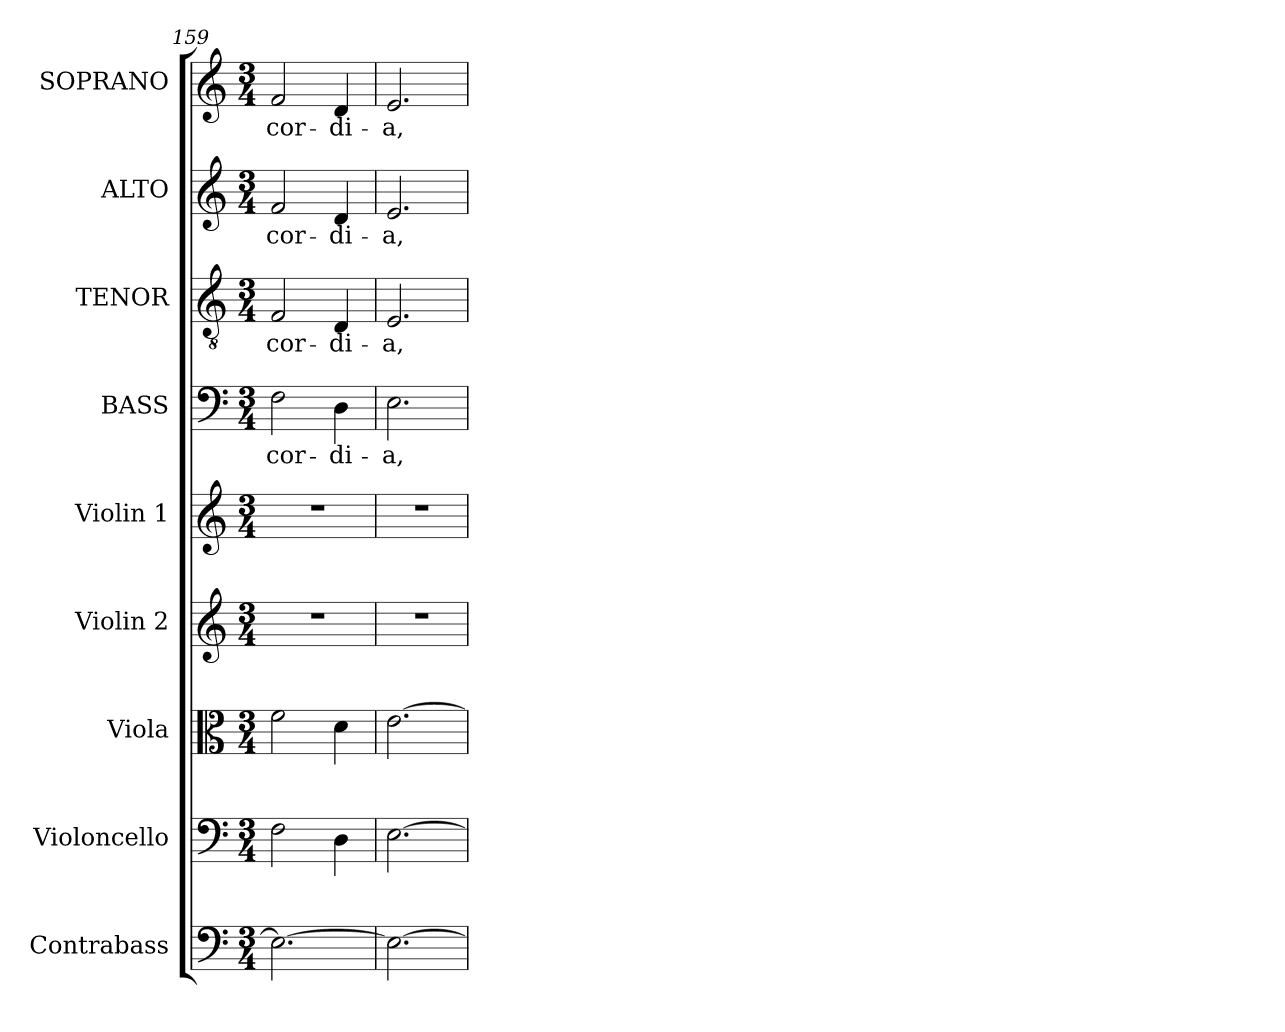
**kern	**kern	**kern	**kern	**kern	**kern	**text	**kern	**text	**kern	**text	**kern	**text
*part9	*part8	*part7	*part6	*part5	*part4	*part4	*part3	*part3	*part2	*part2	*part1	*part1
*staff9	*staff8	*staff7	*staff6	*staff5	*staff4	*staff4	*staff3	*staff3	*staff2	*staff2	*staff1	*staff1
*I"Contrabass	*I"Violoncello	*I"Viola	*I"Violin 2	*I"Violin 1	*I"BASS	*	*I"TENOR	*	*I"ALTO	*	*I"SOPRANO	*
*I'Cb.	*I'Vc.	*I'Vla.	*I'Vln. 2	*I'Vln. 1	*I'B.	*	*I'T.	*	*I'A.	*	*I'S.	*
*clefF4	*clefF4	*clefC3	*clefG2	*clefG2	*clefF4	*	*clefGv2	*	*clefG2	*	*clefG2	*
*ITrd7c12	*	*	*	*	*	*	*ITrd7c12	*	*	*	*	*
*k[]	*k[]	*k[]	*k[]	*k[]	*k[]	*	*k[]	*	*k[]	*	*k[]	*
*C:	*C:	*C:	*C:	*C:	*C:	*	*C:	*	*C:	*	*C:	*
*M3/4	*M3/4	*M3/4	*M3/4	*M3/4	*M3/4	*	*M3/4	*	*M3/4	*	*M3/4	*
=159	=159	=159	=159	=159	=159	=159	=159	=159	=159	=159	=159	=159
*	*^	*	*	*	*	*	*	*	*	*	*	*
!	!	!	!	!LO:N:vis=1	!LO:N:vis=1	!	!	!	!	!	!	!	!
!	!	!	!	!	!	!	!LO:LY:b:color=#000000	!	!	!	!	!	!
!	!	!	!	!	!	!	!	!	!LO:LY:b:color=#000000	!	!	!	!
!	!	!	!	!	!	!	!	!	!	!	!LO:LY:b:color=#000000	!	!
!	!	!	!	!	!	!	!	!	!	!	!	!	!LO:LY:b:color=#000000
2.EEi\_>	2Fi\	2.ryy	2fi\	2.r	2.r	2Fi\	-cor-	2FFi/	-cor-	2fi/	-cor-	2fi/	-cor-
!	!	!	!	!	!	!	!LO:LY:b:color=#000000	!	!	!	!	!	!
!	!	!	!	!	!	!	!	!	!LO:LY:b:color=#000000	!	!	!	!
!	!	!	!	!	!	!	!	!	!	!	!LO:LY:b:color=#000000	!	!
!	!	!	!	!	!	!	!	!	!	!	!	!	!LO:LY:b:color=#000000
.	4Di\	.	4di\	.	.	4Di\	-di-	4DDi/	-di-	4di/	-di-	4di/	-di-
=160	=160	=160	=160	=160	=160	=160	=160	=160	=160	=160	=160	=160	=160
!	!	!	!	!LO:N:vis=1	!LO:N:vis=1	!	!	!	!	!	!	!	!
!	!	!	!	!	!	!	!LO:LY:b:color=#000000	!	!	!	!	!	!
!	!	!	!	!	!	!	!	!	!LO:LY:b:color=#000000	!	!	!	!
!	!	!	!	!	!	!	!	!	!	!	!LO:LY:b:color=#000000	!	!
!	!	!	!	!	!	!	!	!	!	!	!	!	!LO:LY:b:color=#000000
2.EEi\_>	[>2.Ei\	2.ryy	[>2.ei\	2.r	2.r	2.Ei\	-a,	2.EEi/	-a,	2.ei/	-a,	2.ei/	-a,
*	*v	*v	*	*	*	*	*	*	*	*	*	*	*
=	=	=	=	=	=	=	=	=	=	=	=	=
*-	*-	*-	*-	*-	*-	*-	*-	*-	*-	*-	*-	*-
